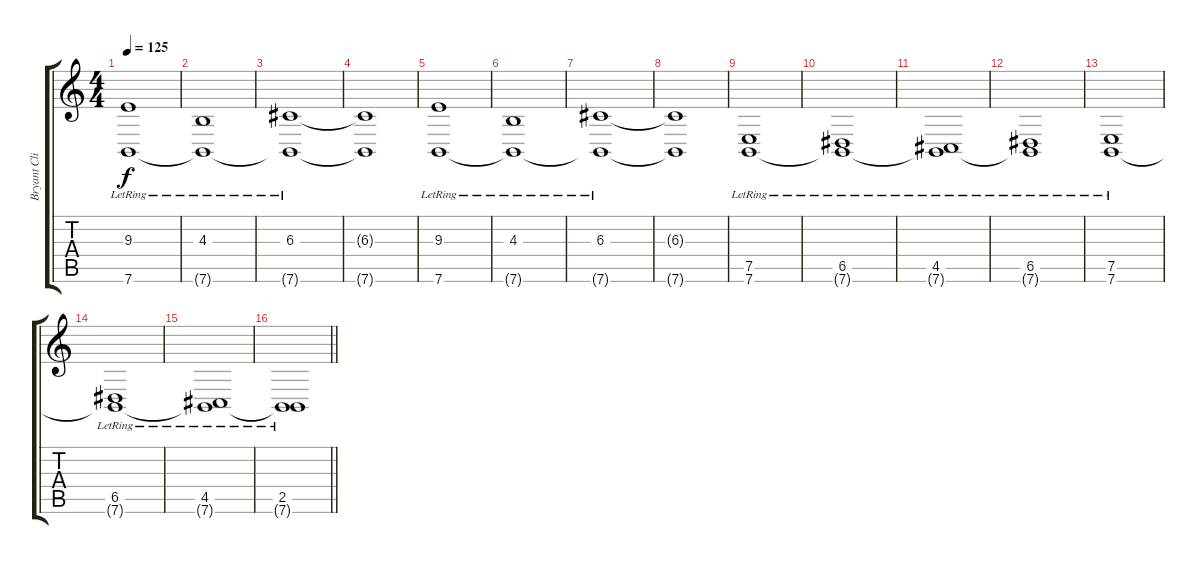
\track ("Bryant Clifford Meyer " "Bryant Cli") {instrument pad2warm}
\staff {score tabs}
\tuning (E4 B3 G3 D3 A2 E2) {hide}
\ts (4 4)
\tempo 125
\clef g2
\ks c
(9.3{lr} 7.6{lr}).1{dy f} |
(4.3{lr} 7.6{t}).1 |
(6.3{lr} 7.6{t}).1 |
(6.3{t} 7.6{t}).1 |
(9.3{lr} 7.6{lr}).1 |
(4.3{lr} 7.6{t}).1 |
(6.3{lr} 7.6{t}).1 |
(6.3{t} 7.6{t}).1 |
(7.5{lr} 7.6{lr}).1 |
(6.5{lr} 7.6{t}).1 |
(4.5{lr} 7.6{t}).1 |
(6.5{lr} 7.6{t}).1 |
(7.5{lr} 7.6{lr}).1 |
(6.5{lr} 7.6{t}).1 |
(4.5{lr} 7.6{t}).1 |
\barLineRight lightlight
(2.5{lr} 7.6{t}).1
